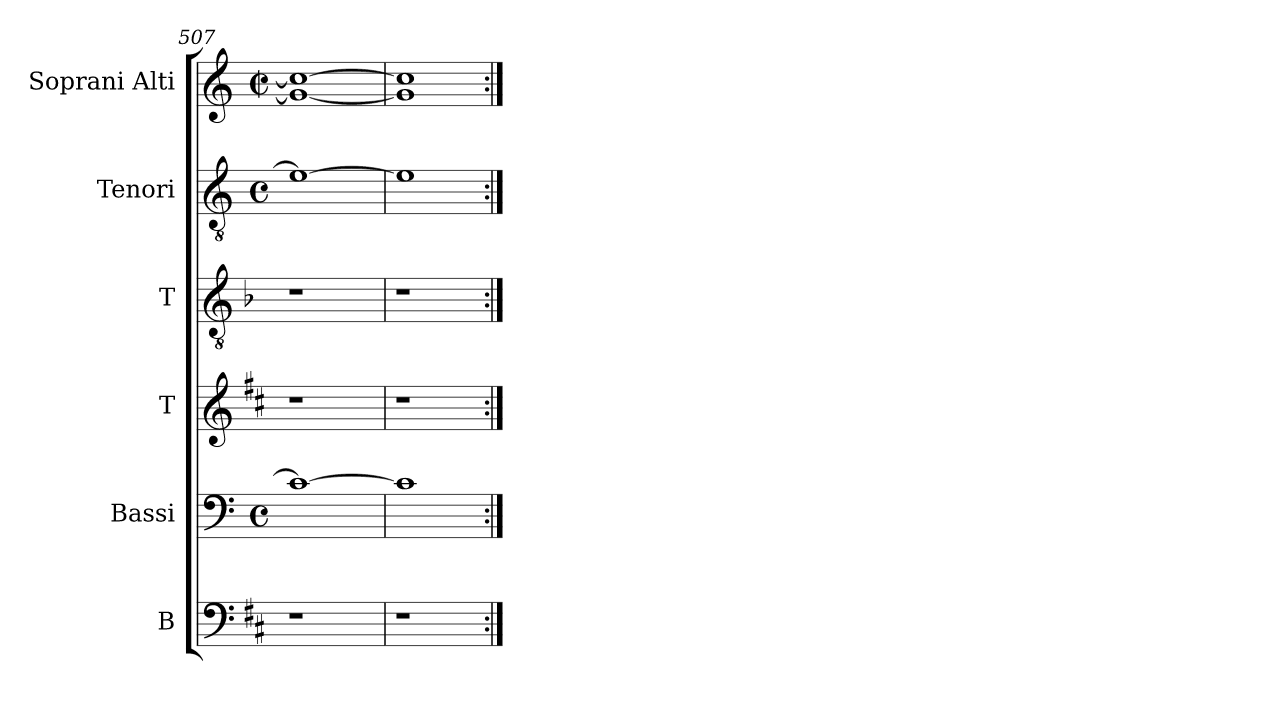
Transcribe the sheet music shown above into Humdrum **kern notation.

**kern	**kern	**kern	**kern	**kern	**kern
*part6	*part5	*part4	*part3	*part2	*part1
*staff6	*staff5	*staff4	*staff3	*staff2	*staff1
*I"B	*I"Bassi	*I"T	*I"T	*I"Tenori	*I"Soprani  Alti
*I'B	*I'B	*I'T	*I'T	*I'T	*I'S  A
*clefF4	*clefF4	*clefG2	*clefGv2	*clefGv2	*clefG2
*k[f#c#]	*k[]	*k[f#c#]	*k[b-]	*k[]	*k[]
*D:	*C:	*D:	*F:	*C:	*C:
*	*M4/4	*	*	*M4/4	*M2/2
*	*met(c)	*	*	*met(c)	*met(c|)
=507	=507	=507	=507	=507	=507
1r	1c_>	1r	1r	1e_>	1cc_> 1g_<
=508	=508	=508	=508	=508	=508
1r	1c]	1r	1r	1e]	1cc] 1g]
=:|!	=:|!	=:|!	=:|!	=:|!	=:|!
*-	*-	*-	*-	*-	*-
